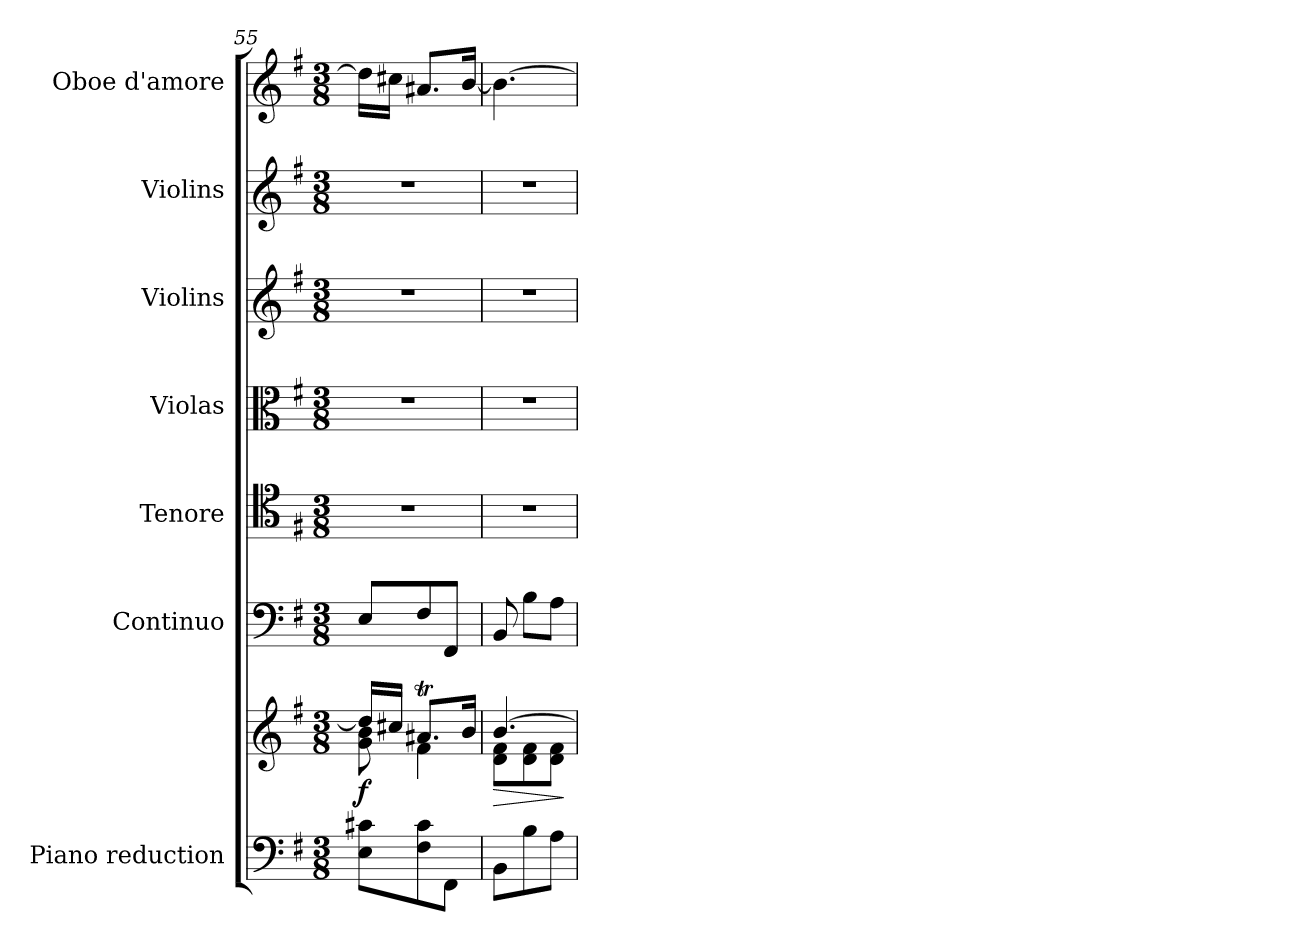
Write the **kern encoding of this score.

**kern	**kern	**dynam	**kern	**kern	**kern	**kern	**kern	**kern
*part7	*part7	*part7	*part6	*part5	*part4	*part3	*part2	*part1
*staff8	*staff7	*staff7/8	*staff6	*staff5	*staff4	*staff3	*staff2	*staff1
*I"Piano reduction	*	*	*I"Continuo	*I"Tenore	*I"Violas	*I"Violins	*I"Violins	*I"Oboe d'amore
*I'Pno	*	*	*	*	*	*	*	*I'Ob
!!LO:PB:g=z
*clefF4	*clefG2	*	*clefF4	*clefC4	*clefC3	*clefG2	*clefG2	*clefG2
*k[f#]	*k[f#]	*	*k[f#]	*k[f#]	*k[f#]	*k[f#]	*k[f#]	*k[f#]
*M3/8	*M3/8	*	*M3/8	*M3/8	*M3/8	*M3/8	*M3/8	*M3/8
=55	=55	=55	=55	=55	=55	=55	=55	=55
*	*^	*	*	*	*	*	*	*
!	!	!	!LO:DY:b	!	!	!	!	!	!
8E\ 8c#X\L	16dd/LL]	8g\ 8b\	f	8E/L	4.r	4.r	4.r	4.r	16dd\LL]
.	16cc#X/JJ	.	.	.	.	.	.	.	16cc#X\JJ
8F#\ 8c#\	8.a#Xt/L	4f#\	.	8F#/	.	.	.	.	8.a#X/L
8FF#\J	.	.	.	8FF#/J	.	.	.	.	.
.	16b/Jk	.	.	.	.	.	.	.	[16b/Jk
=56	=56	=56	=56	=56	=56	=56	=56	=56	=56
!	!	!	!LO:HP:b	!	!	!	!	!	!
8BB\L	[4.b/	8d\ 8f#\L	>	8BB/	4.r	4.r	4.r	4.r	4.b\_
8B\	.	8d\ 8f#\	.	8B\L	.	.	.	.	.
8A\J	.	8d\ 8f#\J	.	8A\J	.	.	.	.	.
*	*v	*v	*	*	*	*	*	*	*
.	.	]	.	.	.	.	.	.
=	=	=	=	=	=	=	=	=
*-	*-	*-	*-	*-	*-	*-	*-	*-
